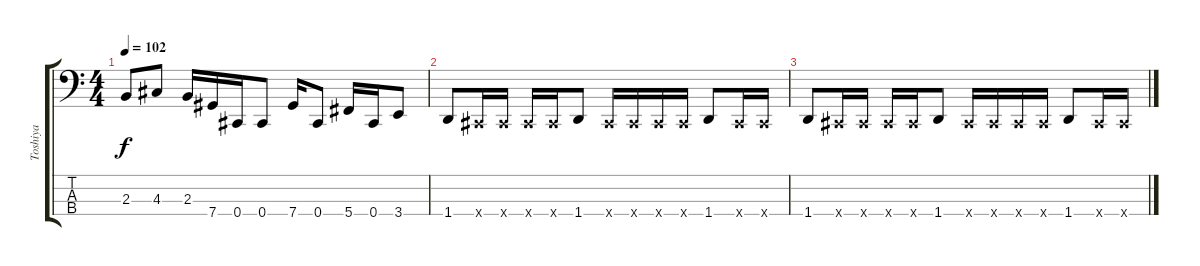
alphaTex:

\track ("Toshiya" "Toshiya") {instrument electricbasspick}
\staff {score tabs}
\tuning (G2 D2 A1 Db1) {hide}
\ts (4 4)
\tempo 102
\clef f4
\ks c
2.3.8{dy f} 4.3.8 2.3.16 7.4.16 0.4.16 0.4.8 7.4.16 0.4.8 5.4.16 0.4.16 3.4.8 |
1.4.8 0.4{x}.16 0.4{x}.16 0.4{x}.16 0.4{x}.16 1.4.8 0.4{x}.16 0.4{x}.16 0.4{x}.16 0.4{x}.16 1.4.8 0.4{x}.16 0.4{x}.16 |
1.4.8 0.4{x}.16 0.4{x}.16 0.4{x}.16 0.4{x}.16 1.4.8 0.4{x}.16 0.4{x}.16 0.4{x}.16 0.4{x}.16 1.4.8 0.4{x}.16 0.4{x}.16
